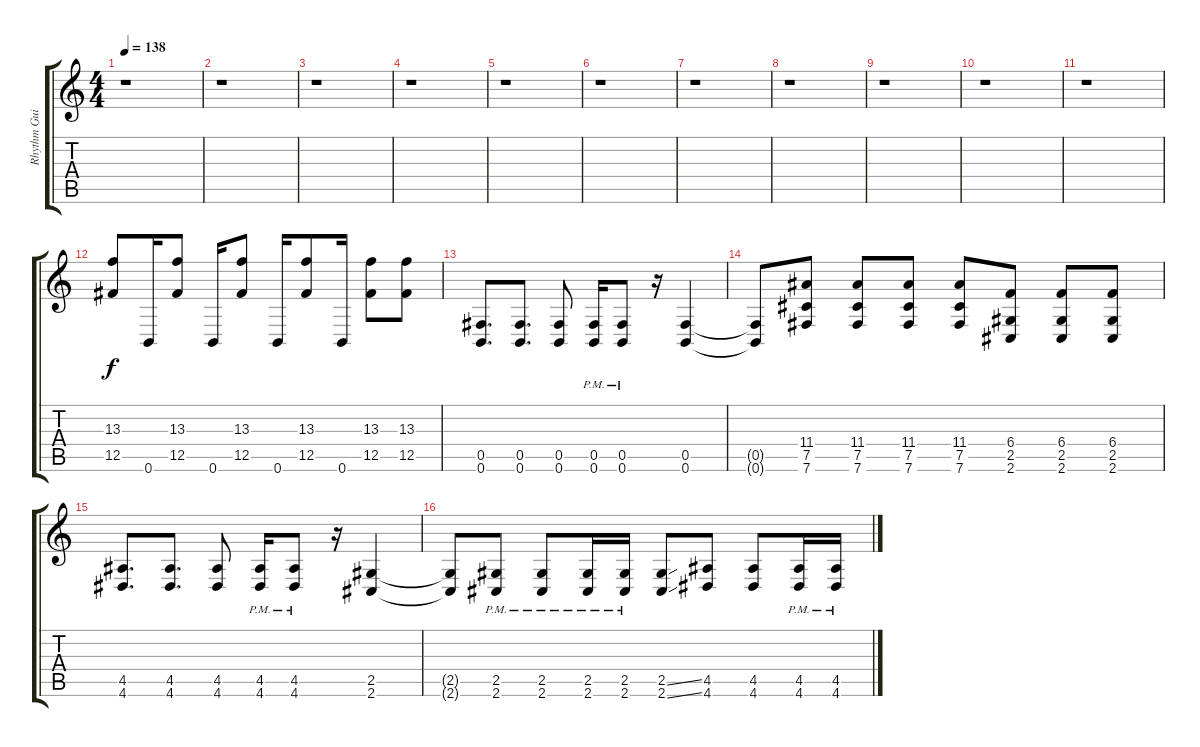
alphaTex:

\track ("Rhythm Guitar 1" "Rhythm Gui") {instrument distortionguitar}
\staff {score tabs}
\tuning (Db4 Ab3 E3 B2 Gb2 B1) {hide}
\ts (4 4)
\tempo 138
\clef g2
\ks c
r.1{dy f} |
r.1 |
r.1 |
r.1 |
r.1 |
r.1 |
r.1 |
r.1 |
r.1 |
r.1 |
r.1 |
(13.3 12.5).8 0.6.16 (13.3 12.5).8 0.6.16 (13.3 12.5).8 0.6.16 (13.3 12.5).8 0.6.16 (13.3 12.5).8 (13.3 12.5).8 |
(0.5 0.6).8{d} (0.5 0.6).8{d} (0.5 0.6).8 (0.5{pm} 0.6{pm}).16 (0.5{pm} 0.6{pm}).8 r.16 (0.5 0.6).4 |
(0.5{t} 0.6{t}).8 (11.4 7.5 7.6).8 (11.4 7.5 7.6).8 (11.4 7.5 7.6).8 (11.4 7.5 7.6).8 (6.4 2.5 2.6).8 (6.4 2.5 2.6).8 (6.4 2.5 2.6).8 |
(4.5 4.6).8{d} (4.5 4.6).8{d} (4.5 4.6).8 (4.5{pm} 4.6{pm}).16 (4.5{pm} 4.6{pm}).8 r.16 (2.5 2.6).4 |
(2.5{t} 2.6{t}).8 (2.5{pm} 2.6{pm}).8 (2.5{pm} 2.6{pm}).8 (2.5{pm} 2.6{pm}).16 (2.5 2.6{pm}).16 (2.5{ss} 2.6{ss}).8 (4.5 4.6).8 (4.5 4.6).8 (4.5{pm} 4.6{pm}).16 (4.5{pm} 4.6{pm}).16
